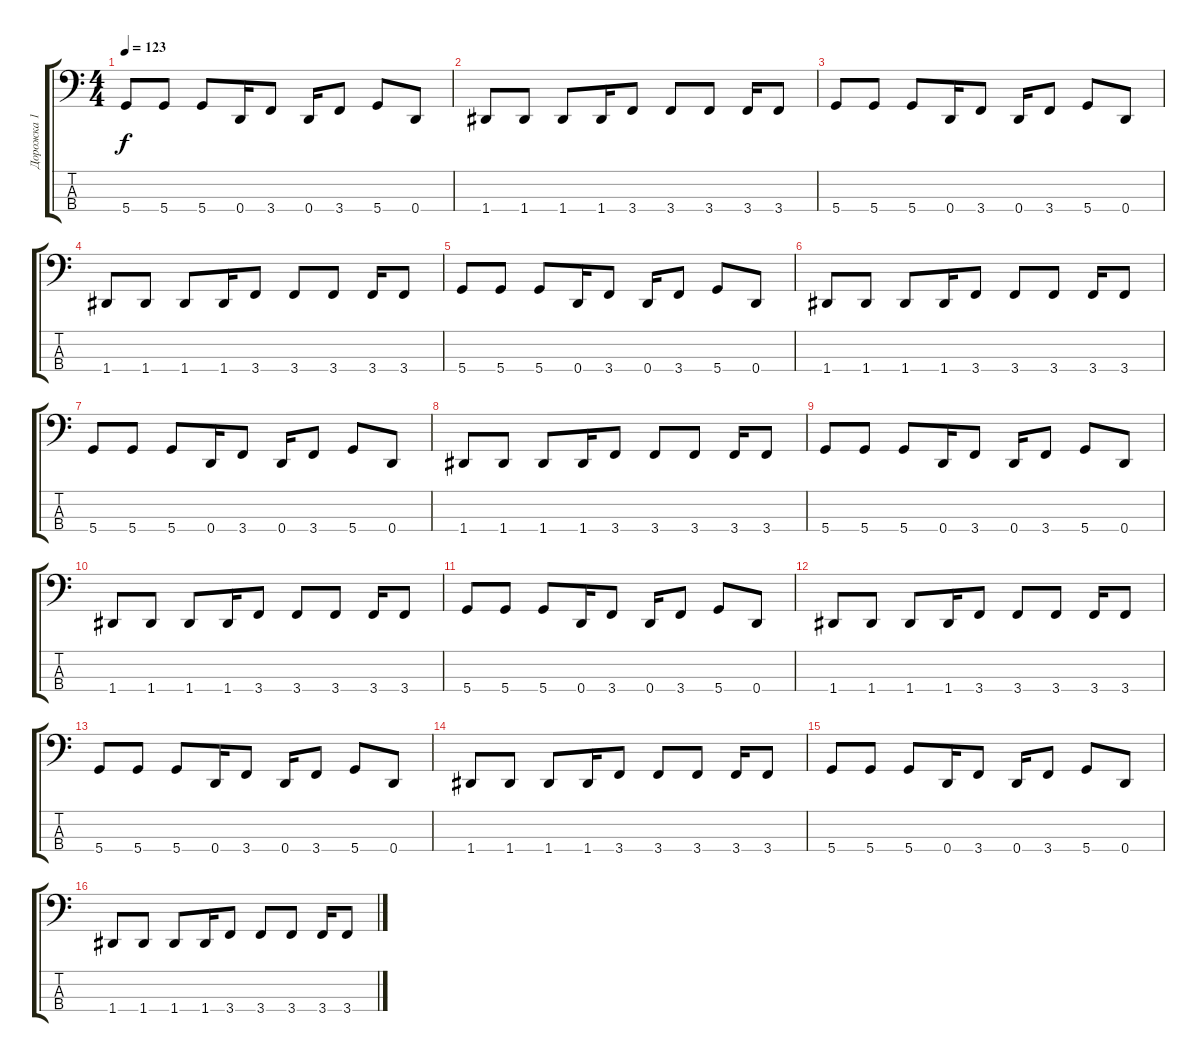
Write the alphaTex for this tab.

\track ("Дорожка 1" "Дорожка 1") {instrument electricbassfinger}
\staff {score tabs}
\tuning (F2 C2 G1 D1) {hide}
\ts (4 4)
\tempo 123
\clef f4
\ks c
5.4.8{dy f} 5.4.8 5.4.8 0.4.16 3.4.8 0.4.16 3.4.8 5.4.8 0.4.8 |
1.4.8 1.4.8 1.4.8 1.4.16 3.4.8 3.4.8 3.4.8 3.4.16 3.4.8 |
5.4.8 5.4.8 5.4.8 0.4.16 3.4.8 0.4.16 3.4.8 5.4.8 0.4.8 |
1.4.8 1.4.8 1.4.8 1.4.16 3.4.8 3.4.8 3.4.8 3.4.16 3.4.8 |
5.4.8 5.4.8 5.4.8 0.4.16 3.4.8 0.4.16 3.4.8 5.4.8 0.4.8 |
1.4.8 1.4.8 1.4.8 1.4.16 3.4.8 3.4.8 3.4.8 3.4.16 3.4.8 |
5.4.8 5.4.8 5.4.8 0.4.16 3.4.8 0.4.16 3.4.8 5.4.8 0.4.8 |
1.4.8 1.4.8 1.4.8 1.4.16 3.4.8 3.4.8 3.4.8 3.4.16 3.4.8 |
5.4.8 5.4.8 5.4.8 0.4.16 3.4.8 0.4.16 3.4.8 5.4.8 0.4.8 |
1.4.8 1.4.8 1.4.8 1.4.16 3.4.8 3.4.8 3.4.8 3.4.16 3.4.8 |
5.4.8 5.4.8 5.4.8 0.4.16 3.4.8 0.4.16 3.4.8 5.4.8 0.4.8 |
1.4.8 1.4.8 1.4.8 1.4.16 3.4.8 3.4.8 3.4.8 3.4.16 3.4.8 |
5.4.8 5.4.8 5.4.8 0.4.16 3.4.8 0.4.16 3.4.8 5.4.8 0.4.8 |
1.4.8 1.4.8 1.4.8 1.4.16 3.4.8 3.4.8 3.4.8 3.4.16 3.4.8 |
5.4.8 5.4.8 5.4.8 0.4.16 3.4.8 0.4.16 3.4.8 5.4.8 0.4.8 |
1.4.8 1.4.8 1.4.8 1.4.16 3.4.8 3.4.8 3.4.8 3.4.16 3.4.8
